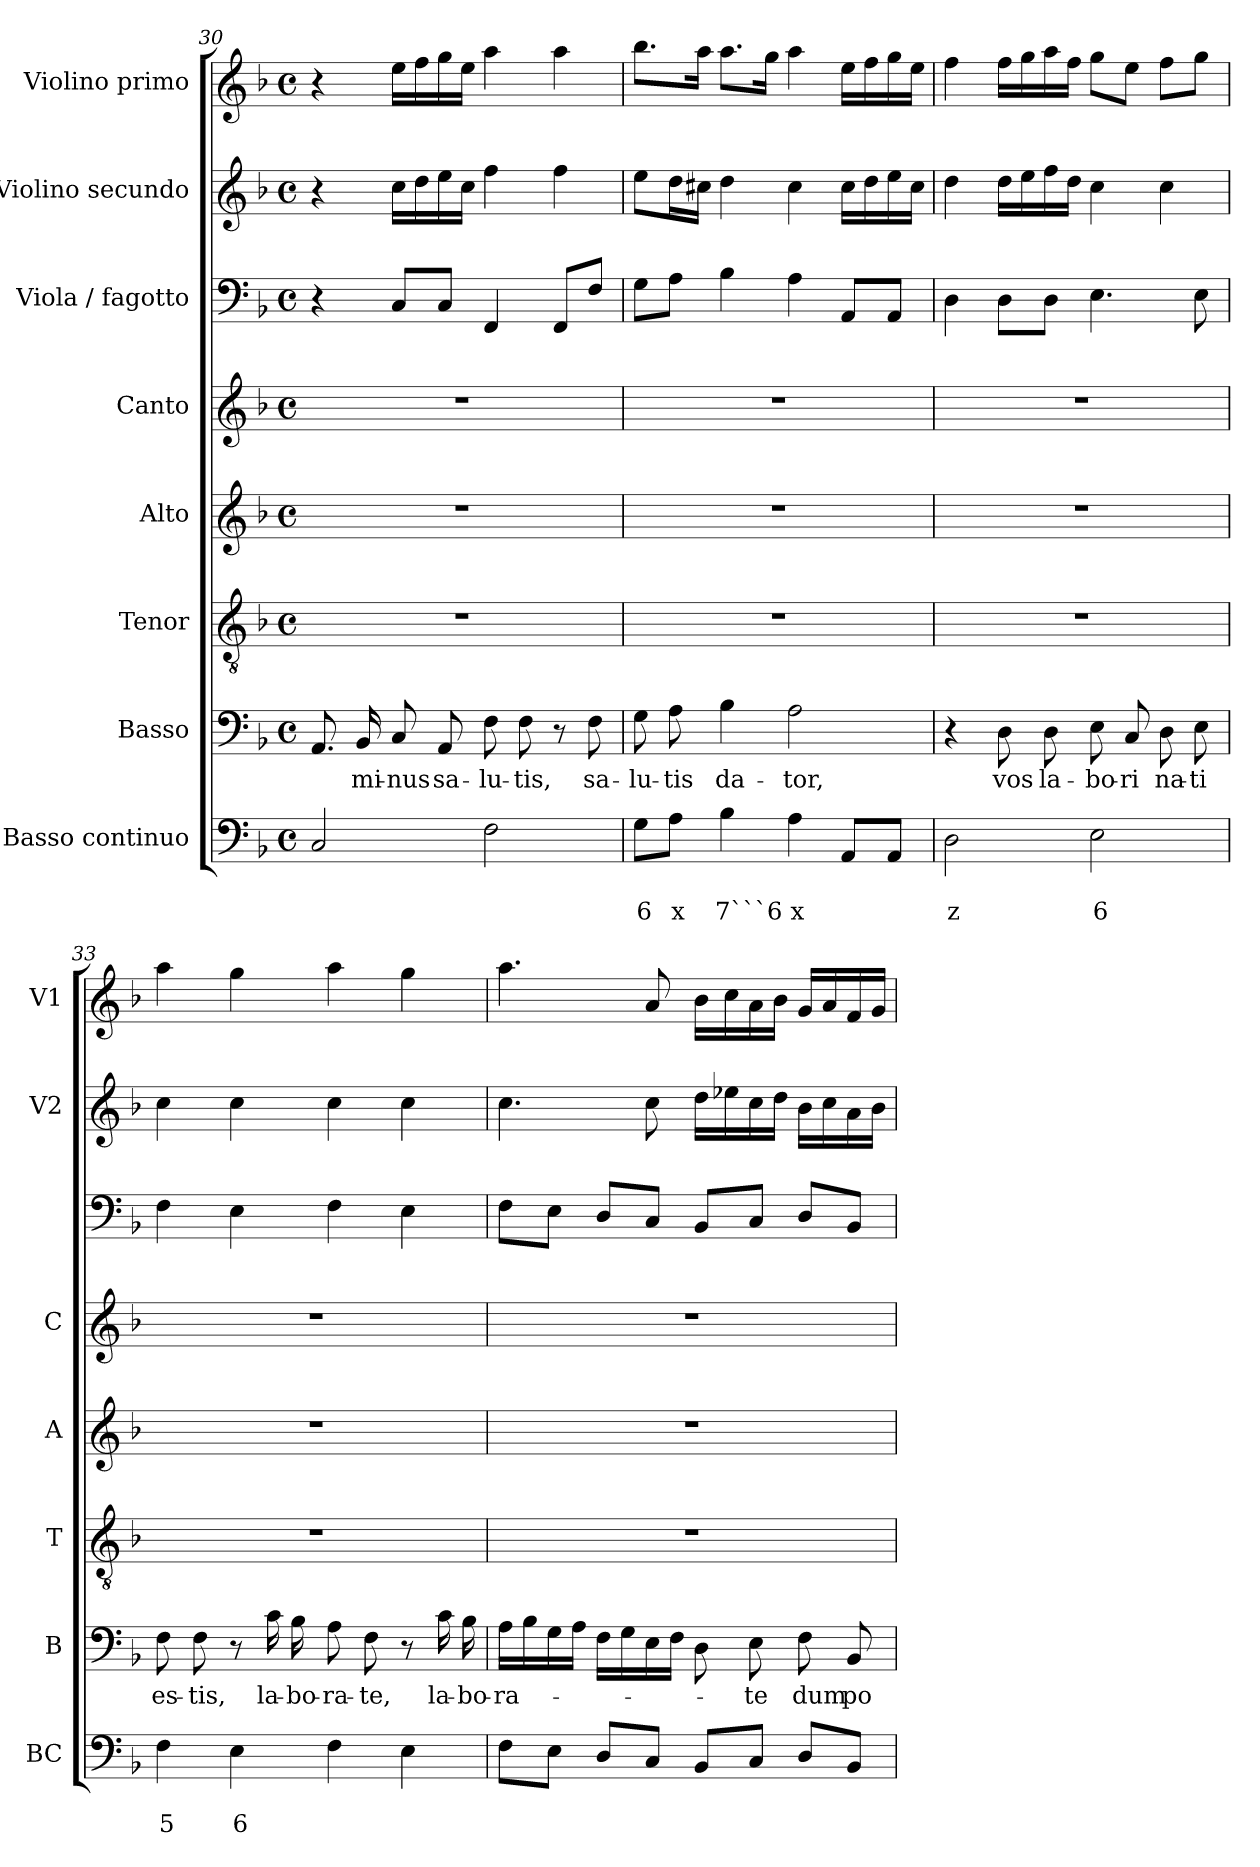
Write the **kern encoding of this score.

**kern	**text	**text	**kern	**text	**kern	**kern	**kern	**kern	**kern	**kern
*part8	*part8	*part8	*part7	*part7	*part6	*part5	*part4	*part3	*part2	*part1
*staff8	*staff8	*staff8	*staff7	*staff7	*staff6	*staff5	*staff4	*staff3	*staff2	*staff1
*I"Basso continuo	*	*	*I"Basso	*	*I"Tenor	*I"Alto	*I"Canto	*I"Viola / fagotto	*I"Violino secundo	*I"Violino primo
*I'BC	*	*	*I'B	*	*I'T	*I'A	*I'C	*	*I'V2	*I'V1
*clefF4	*	*	*clefF4	*	*clefGv2	*clefG2	*clefG2	*clefF4	*clefG2	*clefG2
*k[b-]	*	*	*k[b-]	*	*k[b-]	*k[b-]	*k[b-]	*k[b-]	*k[b-]	*k[b-]
*F:	*	*	*F:	*	*F:	*F:	*F:	*F:	*F:	*F:
*M4/4	*	*	*M4/4	*	*M4/4	*M4/4	*M4/4	*M4/4	*M4/4	*M4/4
*met(c)	*	*	*met(c)	*	*met(c)	*met(c)	*met(c)	*met(c)	*met(c)	*met(c)
=30	=30	=30	=30	=30	=30	=30	=30	=30	=30	=30
2C/	.	.	8.AA/	.	1r	1r	1r	4r	4r	4r
!	!	!	!	!LO:LY:b	!	!	!	!	!	!
.	.	.	16BB-/	-mi-	.	.	.	.	.	.
!	!	!	!	!LO:LY:b	!	!	!	!	!	!
.	.	.	8C/	-nus	.	.	.	8C/L	16cc\LL	16ee\LL
.	.	.	.	.	.	.	.	.	16dd\	16ff\
!	!	!	!	!LO:LY:b	!	!	!	!	!	!
.	.	.	8AA/	sa-	.	.	.	8C/J	16ee\	16gg\
.	.	.	.	.	.	.	.	.	16cc\JJ	16ee\JJ
!	!	!	!	!LO:LY:b	!	!	!	!	!	!
2F\	.	.	8F\	-lu-	.	.	.	4FF/	4ff\	4aa\
!	!	!	!	!LO:LY:b	!	!	!	!	!	!
.	.	.	8F\	-tis,	.	.	.	.	.	.
.	.	.	8r	.	.	.	.	8FF/L	4ff\	4aa\
!	!	!	!	!LO:LY:b	!	!	!	!	!	!
.	.	.	8F\	sa-	.	.	.	8F/J	.	.
=31	=31	=31	=31	=31	=31	=31	=31	=31	=31	=31
!	!	!LO:LY:b	!	!LO:LY:b	!	!	!	!	!	!
8G\L	.	6	8G\	-lu-	1r	1r	1r	8G\L	8ee\L	8.bb-\L
!	!	!LO:LY:b	!	!LO:LY:b	!	!	!	!	!	!
8A\J	.	x	8A\	-tis	.	.	.	8A\J	16dd\L	.
.	.	.	.	.	.	.	.	.	16cc#X\JJ	16aa\Jk
!	!	!LO:LY:b	!	!LO:LY:b	!	!	!	!	!	!
4B-\	.	7```6	4B-\	da-	.	.	.	4B-\	4dd\	8.aa\L
.	.	.	.	.	.	.	.	.	.	16gg\Jk
!	!	!LO:LY:b	!	!LO:LY:b	!	!	!	!	!	!
4A\	.	x	2A\	-tor,	.	.	.	4A\	4cc#\	4aa\
8AA/L	.	.	.	.	.	.	.	8AA/L	16cc#\LL	16ee\LL
.	.	.	.	.	.	.	.	.	16dd\	16ff\
8AA/J	.	.	.	.	.	.	.	8AA/J	16ee\	16gg\
.	.	.	.	.	.	.	.	.	16cc#\JJ	16ee\JJ
=32	=32	=32	=32	=32	=32	=32	=32	=32	=32	=32
!	!	!LO:LY:b	!	!	!	!	!	!	!	!
2D\	.	z	4r	.	1r	1r	1r	4D\	4dd\	4ff\
!	!	!	!	!LO:LY:b	!	!	!	!	!	!
.	.	.	8D\	vos	.	.	.	8D\L	16dd\LL	16ff\LL
.	.	.	.	.	.	.	.	.	16ee\	16gg\
!	!	!	!	!LO:LY:b	!	!	!	!	!	!
.	.	.	8D\	la-	.	.	.	8D\J	16ff\	16aa\
.	.	.	.	.	.	.	.	.	16dd\JJ	16ff\JJ
!	!	!LO:LY:b	!	!LO:LY:b	!	!	!	!	!	!
2E\	.	6	8E\	-bo-	.	.	.	4.E\	4cc\	8gg\L
!	!	!	!	!LO:LY:b	!	!	!	!	!	!
.	.	.	8C/	-ri	.	.	.	.	.	8ee\J
!	!	!	!	!LO:LY:b	!	!	!	!	!	!
.	.	.	8D\	na-	.	.	.	.	4cc\	8ff\L
!	!	!	!	!LO:LY:b	!	!	!	!	!	!
.	.	.	8E\	-ti	.	.	.	8E\	.	8gg\J
!!LO:LB:g=z
=33	=33	=33	=33	=33	=33	=33	=33	=33	=33	=33
!	!	!LO:LY:b	!	!LO:LY:b	!	!	!	!	!	!
4F\	.	5	8F\	es-	1r	1r	1r	4F\	4cc\	4aa\
!	!	!	!	!LO:LY:b	!	!	!	!	!	!
.	.	.	8F\	-tis,	.	.	.	.	.	.
!	!	!LO:LY:b	!	!	!	!	!	!	!	!
4E\	.	6	8r	.	.	.	.	4E\	4cc\	4gg\
!	!	!	!	!LO:LY:b	!	!	!	!	!	!
.	.	.	16c\	la-	.	.	.	.	.	.
!	!	!	!	!LO:LY:b	!	!	!	!	!	!
.	.	.	16B-\	-bo-	.	.	.	.	.	.
!	!	!	!	!LO:LY:b	!	!	!	!	!	!
4F\	.	.	8A\	-ra-	.	.	.	4F\	4cc\	4aa\
!	!	!	!	!LO:LY:b	!	!	!	!	!	!
.	.	.	8F\	-te,	.	.	.	.	.	.
4E\	.	.	8r	.	.	.	.	4E\	4cc\	4gg\
!	!	!	!	!LO:LY:b	!	!	!	!	!	!
.	.	.	16c\	la-	.	.	.	.	.	.
!	!	!	!	!LO:LY:b	!	!	!	!	!	!
.	.	.	16B-\	-bo-	.	.	.	.	.	.
=34	=34	=34	=34	=34	=34	=34	=34	=34	=34	=34
!	!	!	!	!LO:LY:b	!	!	!	!	!	!
8F\L	.	.	16A\LL	-ra-	1r	1r	1r	8F\L	4.cc\	4.aa\
.	.	.	16B-\	.	.	.	.	.	.	.
8E\J	.	.	16G\	.	.	.	.	8E\J	.	.
.	.	.	16A\JJ	.	.	.	.	.	.	.
8D/L	.	.	16F\LL	.	.	.	.	8D/L	.	.
.	.	.	16G\	.	.	.	.	.	.	.
8C/J	.	.	16E\	.	.	.	.	8C/J	8cc\	8a/
.	.	.	16F\JJ	.	.	.	.	.	.	.
8BB-/L	.	.	8D\	.	.	.	.	8BB-/L	16dd\LL	16b-\LL
.	.	.	.	.	.	.	.	.	16ee-X\	16cc\
!	!	!	!	!LO:LY:b	!	!	!	!	!	!
8C/J	.	.	8E\	-te	.	.	.	8C/J	16cc\	16a\
.	.	.	.	.	.	.	.	.	16dd\JJ	16b-\JJ
!	!	!	!	!LO:LY:b	!	!	!	!	!	!
8D/L	.	.	8F\	dum	.	.	.	8D/L	16b-\LL	16g/LL
.	.	.	.	.	.	.	.	.	16cc\	16a/
!	!	!	!	!LO:LY:b	!	!	!	!	!	!
8BB-/J	.	.	8BB-/	po-	.	.	.	8BB-/J	16a\	16f/
.	.	.	.	.	.	.	.	.	16b-\JJ	16g/JJ
=	=	=	=	=	=	=	=	=	=	=
*-	*-	*-	*-	*-	*-	*-	*-	*-	*-	*-
